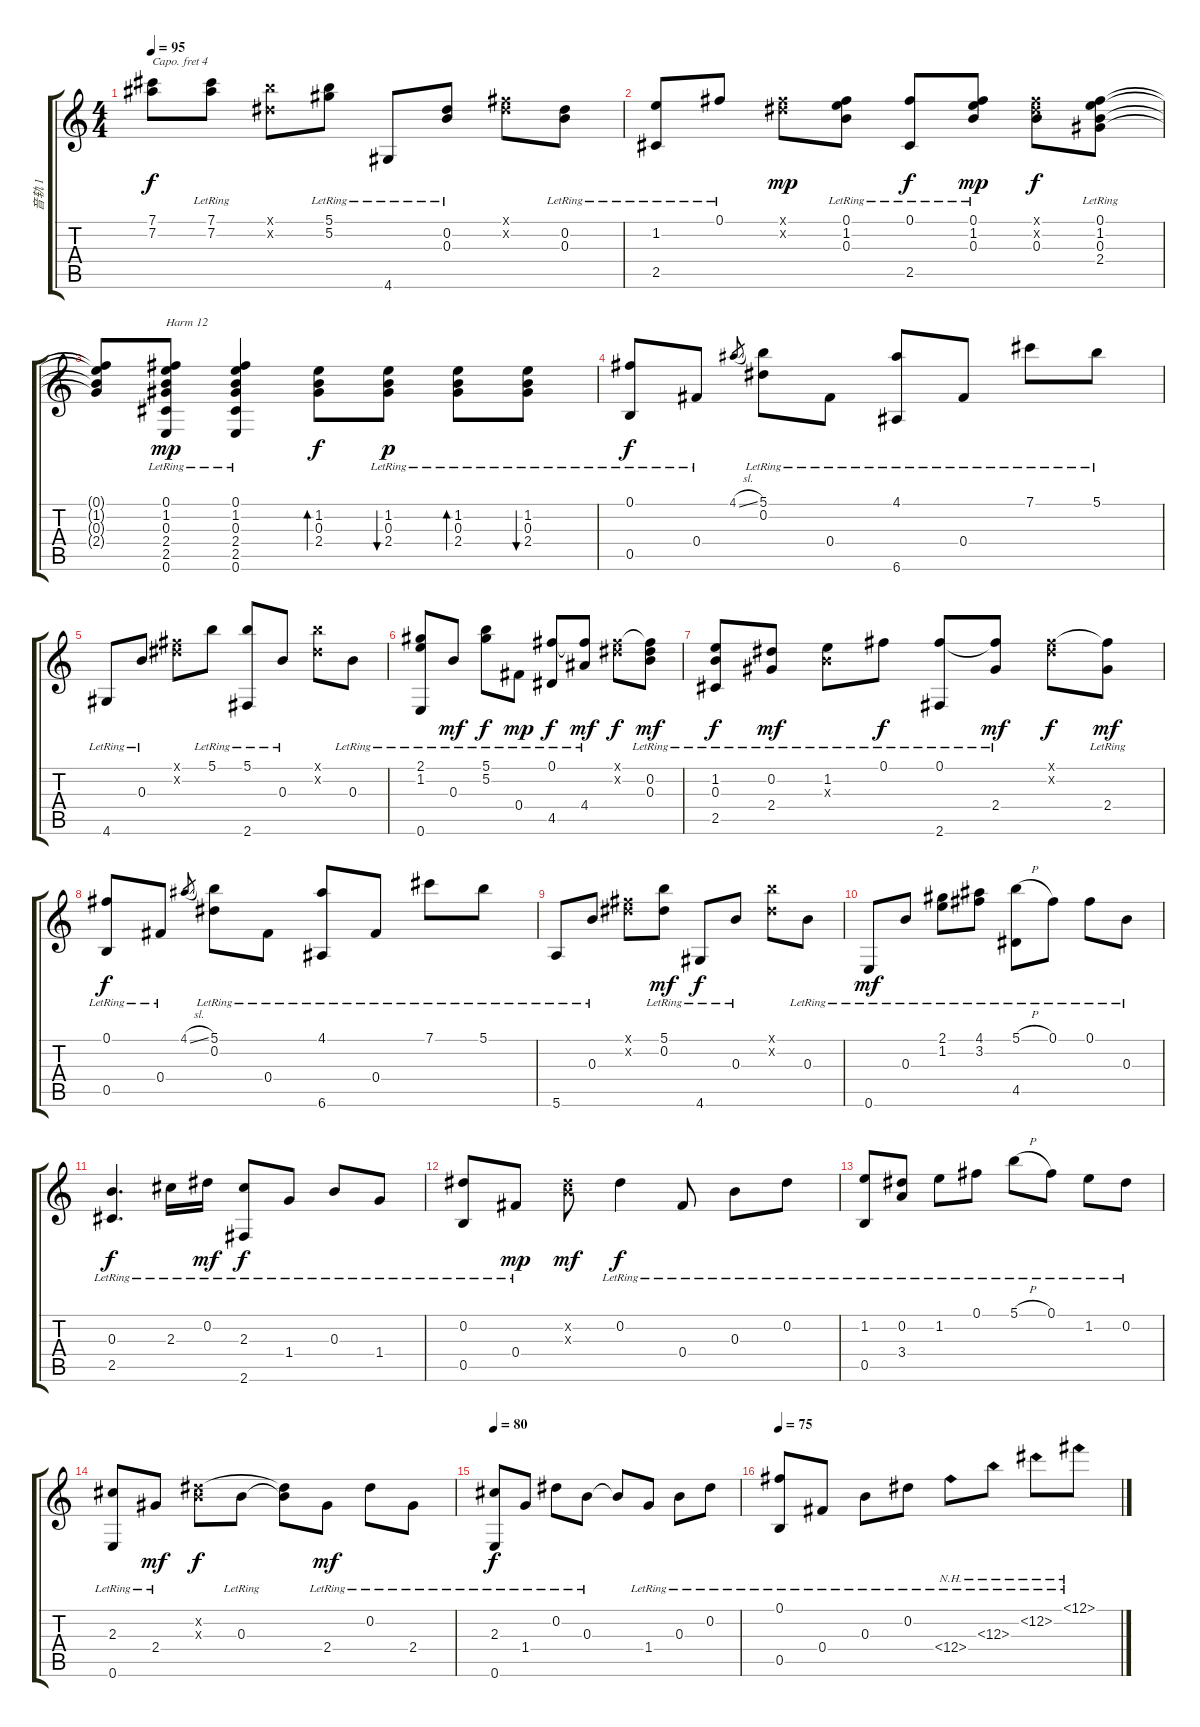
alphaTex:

\track ("音轨 1" "音轨 1") {instrument acousticguitarnylon}
\staff {score tabs}
\capo 4
\tuning (D4 B3 G3 D3 G2 C2) {hide}
\ts (4 4)
\tempo 95
\clef g2
\ks c
(7.1{t} 7.2{t}).8{dy f} (7.1{lr} 7.2{lr}).8 (5.1{x} 0.2{x}).8 (5.1{lr} 5.2{lr}).8 4.6{lr}.8 (0.2{lr} 0.3{lr}).8 (0.1{x} 0.2{x}).8 (0.2{lr} 0.3{lr}).8 |
(1.2{lr} 2.5{lr}).8 0.1{lr}.8 (0.1{x} 0.2{x}).8{dy mp} (0.1{lr} 1.2{lr} 0.3{lr}).8 (0.1{lr} 2.5{lr}).8{dy f} (0.1 1.2 0.3{lr}).8{dy mp} (0.1{x} 0.2{x} 0.3).8{dy f} (0.1 1.2 0.3 2.4{lr}).8 |
(0.1{t} 1.2{t} 0.3{t} 2.4{t}).8 (0.1{lr} 1.2{lr} 0.3{lr} 2.4{lr} 2.5{lr} 0.6{lr}).8{txt "Harm 12" dy mp} (0.1{lr} 1.2{lr} 0.3{lr} 2.4{lr} 2.5{lr} 0.6{lr}).4 (1.2 0.3 2.4).8{bd 60 dy f} (1.2 0.3{lr} 2.4).8{bu 60 dy p} (1.2 0.3 2.4{lr}).8{bd 60} (1.2 0.3{lr} 2.4).8{bu 60} |
(0.1{lr} 0.5{lr}).8{dy f} 0.4{lr}.8 4.1{sl}.8{gr} (5.1{lr} 0.2{lr}).8 0.4{lr}.8 (4.1{lr} 6.6{lr}).8 0.4{lr}.8 7.1{lr}.8 5.1{lr}.8 |
4.6{lr}.8 0.3{lr}.8 (0.1{x} 0.2{x}).8 5.1{lr}.8 (5.1{lr} 2.6{lr}).8 0.3{lr}.8 (5.1{x} 0.2{x}).8 0.3{lr}.8 |
(2.1{lr} 1.2{lr} 0.6{lr}).8 0.3{lr}.8{dy mf} (5.1{lr} 5.2{lr}).8{dy f} 0.4{lr}.8{dy mp} (0.1{lr} 4.5{lr}).8{dy f} (0.1{t} 4.4{lr}).8{dy mf} (0.1{x} 0.2{x}).8{dy f} (0.1{t} 0.2{lr} 0.3{lr}).8{dy mf} |
(1.2{lr} 0.3{lr} 2.5{lr}).8{dy f} (0.2{lr} 2.4{lr}).8{dy mf} (1.2{lr} 0.3{x}).8 0.1{lr}.8{dy f} (0.1{lr} 2.6{lr}).8 (0.1{t} 2.4{lr}).8{dy mf} (0.1{x} 0.2{x}).8{dy f} (0.1{t} 2.4{lr}).8{dy mf} |
(0.1{lr} 0.5{lr}).8{dy f} 0.4{lr}.8 4.1{sl}.8{gr} (5.1{lr} 0.2{lr}).8 0.4{lr}.8 (4.1{lr} 6.6{lr}).8 0.4{lr}.8 7.1{lr}.8 5.1{lr}.8 |
5.6{lr}.8 0.3{lr}.8 (0.1{x} 0.2{x}).8 (5.1{lr} 0.2).8{dy mf} 4.6{lr}.8{dy f} 0.3{lr}.8 (5.1{x} 0.2{x}).8 0.3{lr}.8 |
0.6{lr}.8{dy mf} 0.3{lr}.8 (2.1{lr} 1.2{lr}).8 (4.1{lr} 3.2{lr}).8 (5.1{h lr} 4.5{lr}).8 0.1{lr}.8 0.1{lr}.8 0.3{lr}.8 |
(0.3{lr} 2.5{lr}).4{d dy f} 2.3{lr}.16 0.2{lr}.16{dy mf} (2.3{lr} 2.6{lr}).8{dy f} 1.4{lr}.8 0.3{lr}.8 1.4{lr}.8 |
(0.2{lr} 0.5{lr}).8 0.4{lr}.8{dy mp} (0.2{x} 0.3{x}).8{dy mf} 0.2{lr}.4{dy f} 0.4{lr}.8 0.3{lr}.8 0.2{lr}.8 |
(1.2{lr} 0.5{lr}).8 (0.2{lr} 3.4{lr}).8 1.2{lr}.8 0.1{lr}.8 5.1{h lr}.8 0.1{lr}.8 1.2{lr}.8 0.2{lr}.8 |
(2.3{lr} 0.6{lr}).8 2.4{lr}.8{dy mf} (0.2{x} 0.3{x}).8{dy f} 0.3{lr}.8 (0.2{t} 0.3{t}).8 2.4{lr}.8{dy mf} 0.2{lr}.8 2.4{lr}.8 |
\tempo 80
(2.3{lr} 0.6{lr}).8{dy f} 1.4{lr}.8 0.2{lr}.8 0.3{lr}.8 0.3{t}.8 1.4{lr}.8 0.3{lr}.8 0.2{lr}.8 |
\tempo 75
(0.1{lr} 0.5{lr}).8 0.4{lr}.8 0.3{lr}.8 0.2{lr}.8 12.4{nh lr}.8 12.3{nh lr}.8 12.2{nh lr}.8 12.1{nh lr}.8
